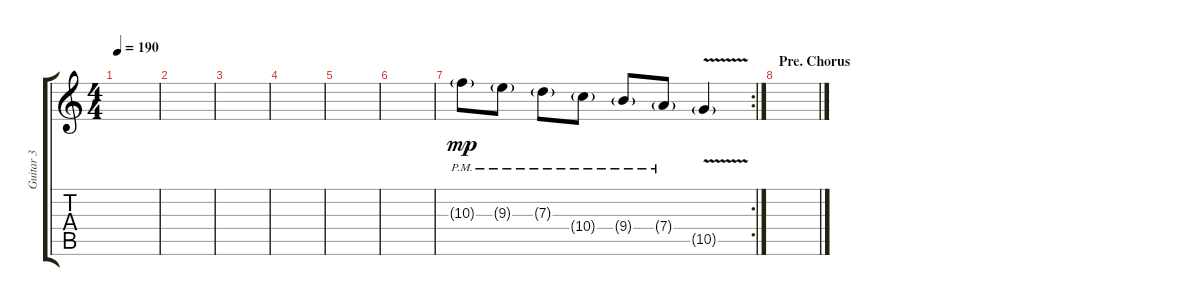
\track ("Guitar 3" "Guitar 3") {instrument distortionguitar}
\staff {score tabs}
\tuning (E4 B3 G3 D3 A2 E2) {hide}
\ts (4 4)
\tempo 190
\clef g2
\ks c
|
|
|
|
|
|
\rc 2
10.3{g pm}.8{dy mp} 9.3{g pm}.8 7.3{g pm}.8 10.4{g pm}.8 9.4{g pm}.8 7.4{g pm}.8 10.5{v g}.4 |
\section ("" "Pre. Chorus")
